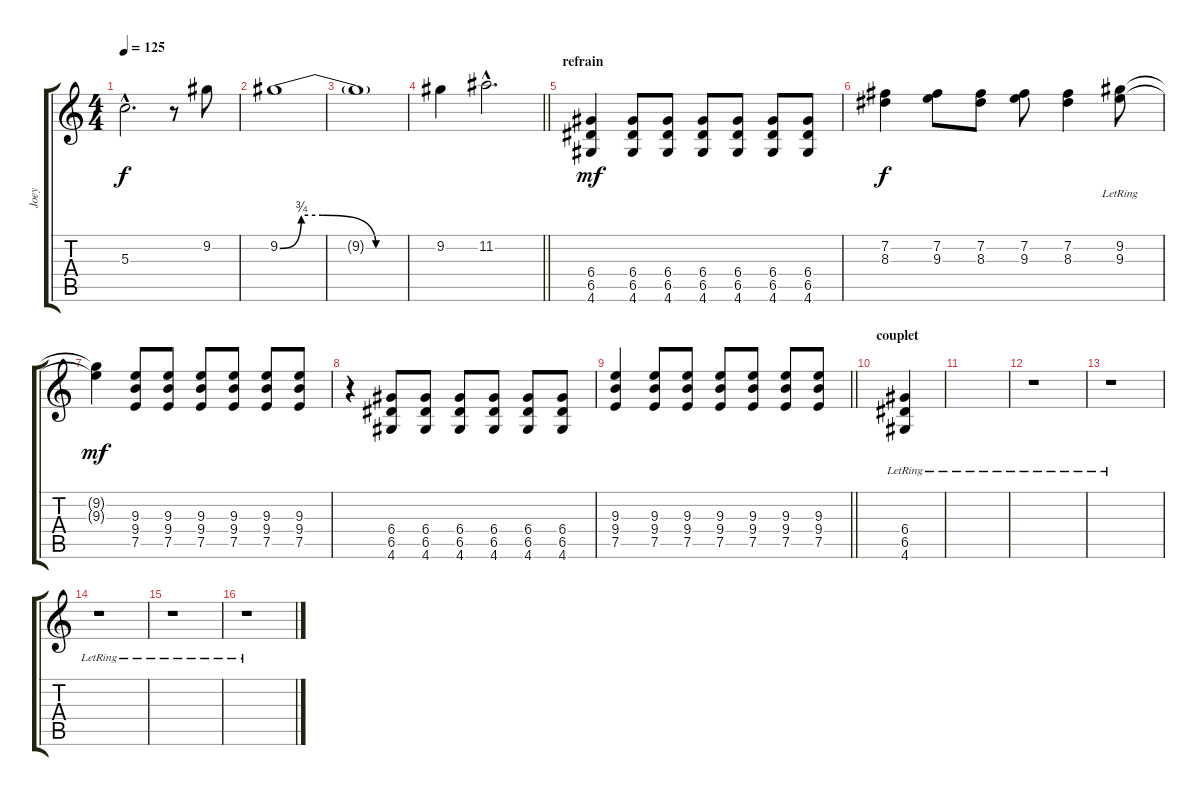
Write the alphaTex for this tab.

\track ("Joey" "Joey") {instrument overdrivenguitar}
\staff {score tabs}
\tuning (E4 B3 G3 D3 A2 E2) {hide}
\ts (4 4)
\tempo 125
\clef g2
\ks c
5.3{hac t}.2{d dy f} r.8 9.2.8 |
9.2{be (custom 0 0 10 3 20 3 45 0 60 0)}.1 |
9.2{t}.1 |
\barLineRight lightlight
9.2.4 11.2{hac}.2{d} |
\section ("" "refrain")
(6.4 6.5 4.6).4{dy mf} (6.4 6.5 4.6).8 (6.4 6.5 4.6).8 (6.4 6.5 4.6).8 (6.4 6.5 4.6).8 (6.4 6.5 4.6).8 (6.4 6.5 4.6).8 |
(7.2 8.3).4{dy f} (7.2 9.3).8 (7.2 8.3).8 (7.2 9.3).8 (7.2 8.3).4 (9.2{lr} 9.3{lr}).8 |
(9.2{t} 9.3{t}).4{dy mf} (9.3 9.4 7.5).8 (9.3 9.4 7.5).8 (9.3 9.4 7.5).8 (9.3 9.4 7.5).8 (9.3 9.4 7.5).8 (9.3 9.4 7.5).8 |
r.4 (6.4 6.5 4.6).8 (6.4 6.5 4.6).8 (6.4 6.5 4.6).8 (6.4 6.5 4.6).8 (6.4 6.5 4.6).8 (6.4 6.5 4.6).8 |
\barLineRight lightlight
(9.3 9.4 7.5).4 (9.3 9.4 7.5).8 (9.3 9.4 7.5).8 (9.3 9.4 7.5).8 (9.3 9.4 7.5).8 (9.3 9.4 7.5).8 (9.3 9.4 7.5).8 |
\section ("" "couplet")
(6.4{lr} 6.5{lr} 4.6{lr}).4 |
|
r.1 |
r.1 |
r.1 |
r.1 |
r.1
